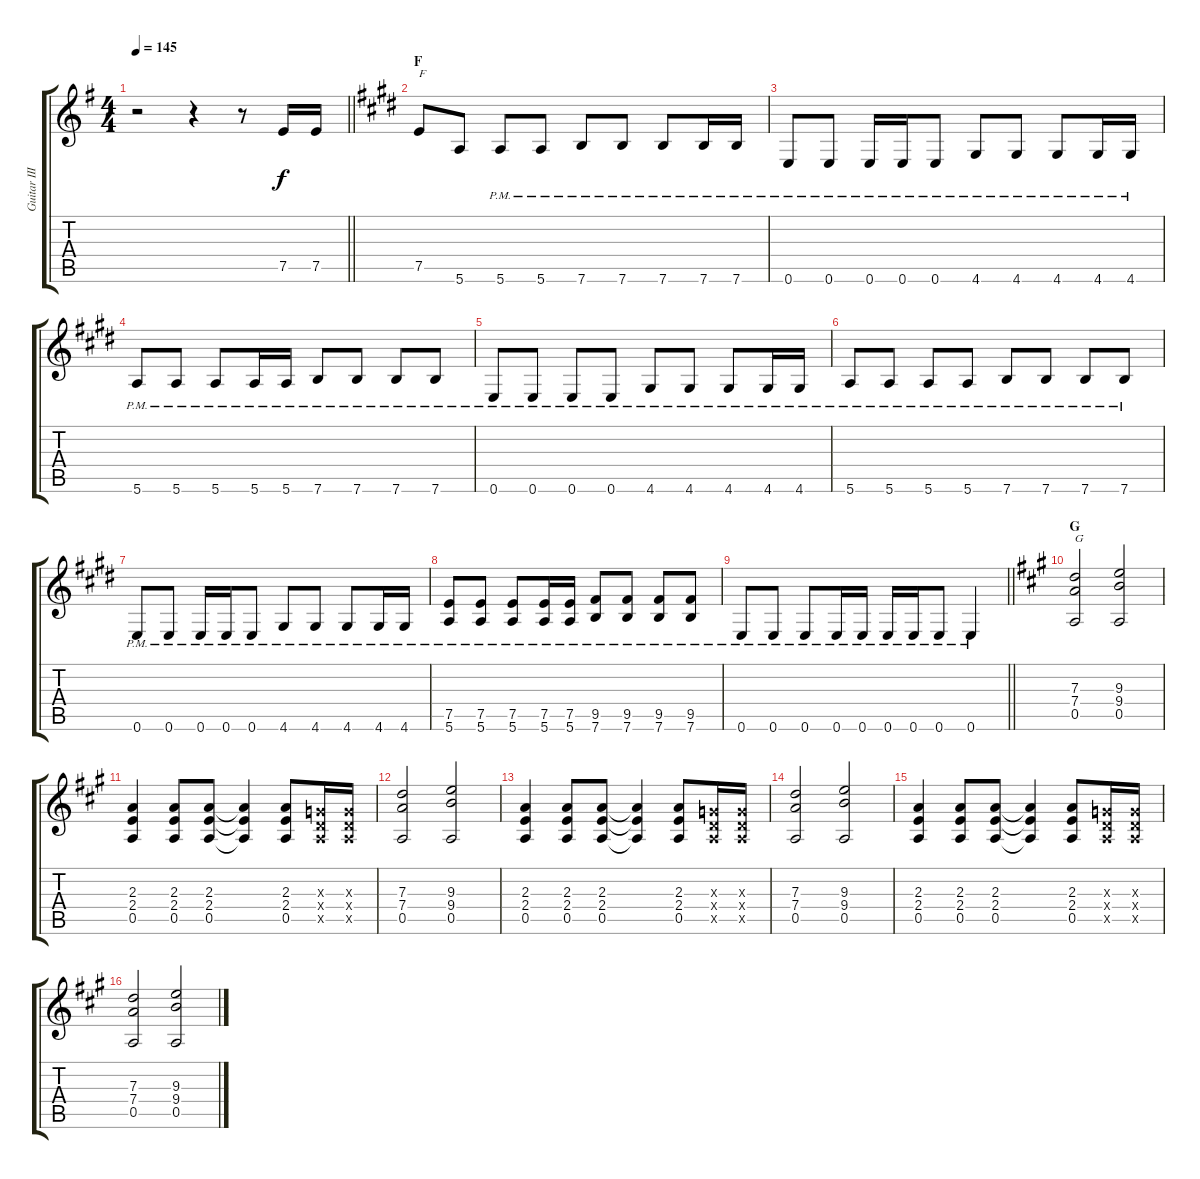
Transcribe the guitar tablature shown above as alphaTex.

\track ("Guitar III" "Guitar III") {instrument distortionguitar}
\staff {score tabs}
\tuning (E4 B3 G3 D3 A2 E2) {hide}
\ts (4 4)
\tempo 145
\clef g2
\barLineRight lightlight
\ks g
r.2{dy f} r.4 r.8 7.5.16 7.5.16 |
\section ("" "F")
\ks e
7.5.8{txt "F"} 5.6.8 5.6{pm}.8 5.6{pm}.8 7.6{pm}.8 7.6{pm}.8 7.6{pm}.8 7.6{pm}.16 7.6{pm}.16 |
0.6{pm}.8 0.6{pm}.8 0.6{pm}.16 0.6{pm}.16 0.6{pm}.8 4.6{pm}.8 4.6{pm}.8 4.6{pm}.8 4.6{pm}.16 4.6{pm}.16 |
5.6{pm}.8 5.6{pm}.8 5.6{pm}.8 5.6{pm}.16 5.6{pm}.16 7.6{pm}.8 7.6{pm}.8 7.6{pm}.8 7.6{pm}.8 |
0.6{pm}.8 0.6{pm}.8 0.6{pm}.8 0.6{pm}.8 4.6{pm}.8 4.6{pm}.8 4.6{pm}.8 4.6{pm}.16 4.6{pm}.16 |
5.6{pm}.8 5.6{pm}.8 5.6{pm}.8 5.6{pm}.8 7.6{pm}.8 7.6{pm}.8 7.6{pm}.8 7.6{pm}.8 |
0.6{pm}.8 0.6{pm}.8 0.6{pm}.16 0.6{pm}.16 0.6{pm}.8 4.6{pm}.8 4.6{pm}.8 4.6{pm}.8 4.6{pm}.16 4.6{pm}.16 |
(7.5{pm} 5.6{pm}).8 (7.5{pm} 5.6{pm}).8 (7.5{pm} 5.6{pm}).8 (7.5{pm} 5.6{pm}).16 (7.5{pm} 5.6{pm}).16 (9.5{pm} 7.6{pm}).8 (9.5{pm} 7.6{pm}).8 (9.5{pm} 7.6{pm}).8 (9.5{pm} 7.6{pm}).8 |
\barLineRight lightlight
0.6{pm}.8 0.6{pm}.8 0.6{pm}.8 0.6{pm}.16 0.6{pm}.16 0.6{pm}.16 0.6{pm}.16 0.6{pm}.8 0.6{pm}.4 |
\section ("" "G")
\ks a
(7.3 7.4 0.5).2{txt "G"} (9.3 9.4 0.5).2 |
(2.3 2.4 0.5).4 (2.3 2.4 0.5).8 (2.3 2.4 0.5).8 (2.3{t} 2.4{t} 0.5{t}).4 (2.3 2.4 0.5).8 (0.3{x} 0.4{x} 0.5{x}).16 (0.3{x} 0.4{x} 0.5{x}).16 |
(7.3 7.4 0.5).2 (9.3 9.4 0.5).2 |
(2.3 2.4 0.5).4 (2.3 2.4 0.5).8 (2.3 2.4 0.5).8 (2.3{t} 2.4{t} 0.5{t}).4 (2.3 2.4 0.5).8 (0.3{x} 0.4{x} 0.5{x}).16 (0.3{x} 0.4{x} 0.5{x}).16 |
(7.3 7.4 0.5).2 (9.3 9.4 0.5).2 |
(2.3 2.4 0.5).4 (2.3 2.4 0.5).8 (2.3 2.4 0.5).8 (2.3{t} 2.4{t} 0.5{t}).4 (2.3 2.4 0.5).8 (0.3{x} 0.4{x} 0.5{x}).16 (0.3{x} 0.4{x} 0.5{x}).16 |
(7.3 7.4 0.5).2 (9.3 9.4 0.5).2
